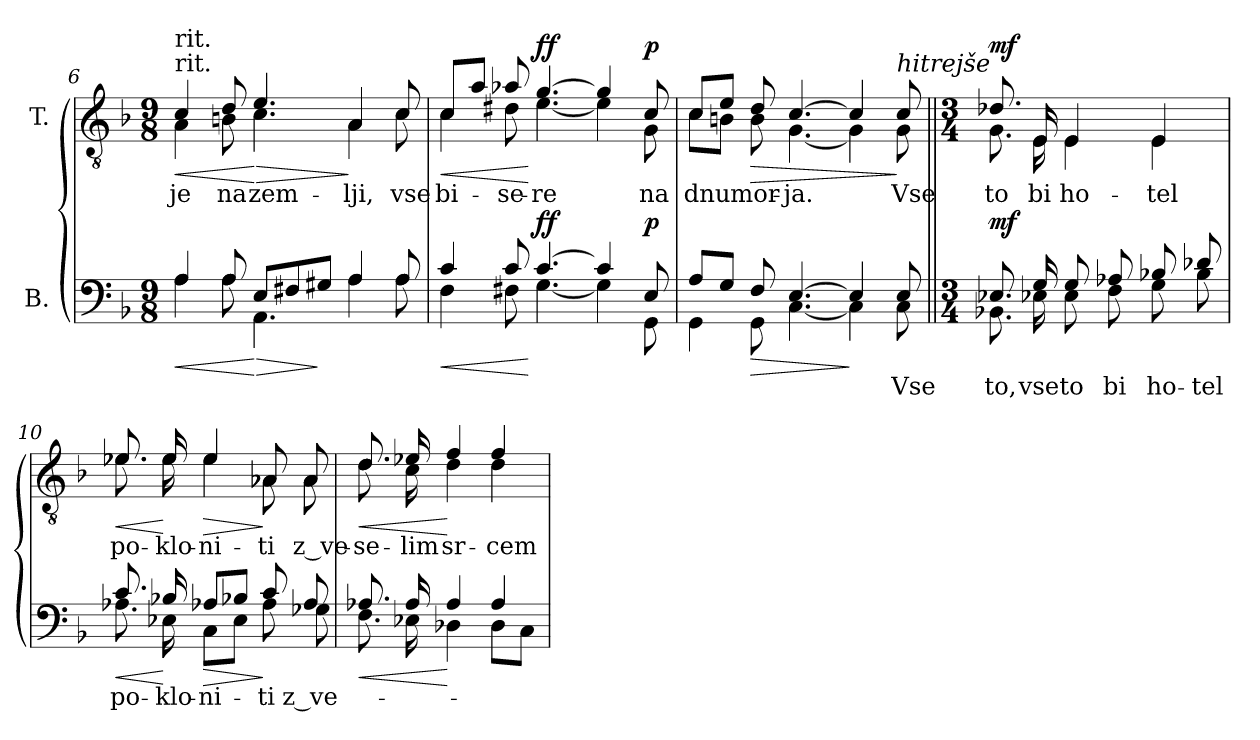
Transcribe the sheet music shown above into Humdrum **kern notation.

**kern	**text	**dynam	**kern	**text	**dynam
*part2	*part2	*part2	*part1	*part1	*part1
*staff2	*staff2	*staff2	*staff1	*staff1	*staff1
*I"B.	*	*	*I"T.	*	*
*clefF4	*	*	*clefGv2	*	*
*	*	*	*ITrd7c12	*	*
*k[b-]	*	*	*k[b-]	*	*
*F:	*	*	*F:	*	*
*M9/8	*	*	*M9/8	*	*
=6	=6	=6	=6	=6	=6
!	!	!LO:HP:b	!	!	!LO:HP:b
*^	*	*	*^	*	*
!	!	!	!	!LO:TX:t=rit.	!	!	!
!	!	!	!	!LO:TX:t=rit.	!	!	!
!	!	!	!	!	!	!LO:LY:b:color=#000000	!
4Ai/	4Ai\	.	<	4Ci/	4AAi\	-je	<
!	!	!	!	!	!	!LO:LY:b:color=#000000	!
8Ai/	8Ai\	.	.	8Di/	8BBni\	na	.
!	!	!	!LO:HP:n=1:b	!	!	!	!LO:HP:n=1:b
!	!	!	!	!	!	!LO:LY:b:color=#000000	!
8Ei/L	4.AAi\	.	[ >	4.Ei/	4.Ci\	zem-	[ >
8F#Xi/	.	.	.	.	.	.	.
8G#Xi/J	.	.	]	.	.	.	.
!	!	!	!	!	!	!LO:LY:b:color=#000000	!
4Ai/	4Ai\	.	.	4AAi/	4AAi\	-lji,	]
!	!	!	!	!	!	!LO:LY:b:color=#000000	!
8Ai/	8Ai\	.	.	8Ci/	8Ci\	vse	.
!!LO:LB:g=z	!!
=7	=7	=7	=7	=7	=7	=7	=7
!	!	!	!LO:HP:b	!	!	!	!LO:HP:b
!	!	!	!	!	!	!LO:LY:b:color=#000000	!
4ci/	4Fi\	.	<	8Ci/L	4Ci\	bi-	<
.	.	.	.	8Ai/J	.	.	.
!	!	!	!	!	!	!LO:LY:b:color=#000000	!
8ci/	8F#Xi\	.	.	8A-Xi/	8D#Xi\	-se-	.
!	!	!	!	!	!	!LO:LY:b:color=#000000	!
[4.ci/	[4.Gi\	.	[ ff	[4.Gi/	[4.Ei\	-re	[ ff
4ci/]	4Gi\]	.	.	4Gi/]	4Ei\]	.	.
!	!	!	!	!	!	!LO:LY:b:color=#000000	!
8Ei/	8GGi\	.	p	8Ci/	8GGi\	na	p
=8	=8	=8	=8	=8	=8	=8	=8
!	!	!	!	!	!	!LO:LY:b:color=#000000	!
8Ai/L	4GGi\	.	.	8Ci/L	8Ci\L	dnu	.
8Gi/J	.	.	.	8Ei/J	8BBni\J	.	.
!	!	!	!LO:HP:b	!	!	!	!LO:HP:b
!	!	!	!	!	!	!LO:LY:b:color=#000000	!
8Fi/	8GGi\	.	>	8Di/	8BBi\	mor-	>
!	!	!	!	!	!	!LO:LY:b:color=#000000	!
[4.Ei/	[4.Ci\	.	.	[4.Ci/	[4.GGi\	-ja.	.
4Ei/]	4Ci\]	.	]	4Ci/]	4GGi\]	.	.
!	!	!LO:LY:b:color=#000000	!	!	!	!	!
!	!	!	!	!LO:TX:a:i:t=hitrejše	!	!	!
!	!	!	!	!	!	!LO:LY:b:color=#000000	!
8Ei/	8Ci\	Vse	.	8Ci/	8GGi\	Vse	]
=9||	=9||	=9||	=9||	=9||	=9||	=9||	=9||
*M3/4	*	*	*	*M3/4	*	*	*
!	!	!LO:LY:b:color=#000000	!	!	!	!	!
!	!	!	!	!	!	!LO:LY:b:color=#000000	!
8.E-Xi/	8.BB-Xi\	to,	mf	8.D-Xi/	8.GGi\	to	mf
!	!	!LO:LY:b:color=#000000	!	!	!	!	!
!	!	!	!	!	!	!LO:LY:b:color=#000000	!
16Gi/	16E-Xi\	vse	.	16EEi/	16EEi\	bi	.
!	!	!LO:LY:b:color=#000000	!	!	!	!	!
!	!	!	!	!	!	!LO:LY:b:color=#000000	!
8Gi/	8E-i\	to	.	4EEi/	4EEi\	ho-	.
!	!	!LO:LY:b:color=#000000	!	!	!	!	!
8A-Xi/	8Fi\	bi	.	.	.	.	.
!	!	!LO:LY:b:color=#000000	!	!	!	!	!
!	!	!	!	!	!	!LO:LY:b:color=#000000	!
8B-Xi/	8Gi\	ho-	.	4EEi/	4EEi\	-tel	.
!	!	!LO:LY:b:color=#000000	!	!	!	!	!
8d-Xi/	8B-i\	-tel	.	.	.	.	.
=10	=10	=10	=10	=10	=10	=10	=10
!	!	!LO:LY:b:color=#000000	!LO:HP:b	!	!	!	!
!	!	!	!	!	!	!LO:LY:b:color=#000000	!LO:HP:b
8.ci/	8.A-Xi\	po-	<	8.E-Xi/	8.E-i\	po-	<
!	!	!LO:LY:b:color=#000000	!	!	!	!	!
!	!	!	!	!	!	!LO:LY:b:color=#000000	!
16B-Xi/	16E-Xi\	-klo-	[	16E-i/	16E-i\	-klo-	[
!	!	!LO:LY:b:color=#000000	!LO:HP:b	!	!	!	!
!	!	!	!	!	!	!LO:LY:b:color=#000000	!LO:HP:b
8A-Xi/L	8Ci\L	-ni-	>	4E-i/	4E-i\	-ni-	>
8B-Xi/J	8E-i\J	.	.	.	.	.	.
!	!	!LO:LY:b:color=#000000	!	!	!	!	!
!	!	!	!	!	!	!LO:LY:b:color=#000000	!
8ci/	8A-i\	-ti	]	8AA-Xi/	8AA-i\	-ti	]
!	!	!LO:LY:b:color=#000000	!	!	!	!	!
!	!	!	!	!	!	!LO:LY:b:color=#000000	!
8A-i/	8G-Xi\	z_ve-	.	8AA-i/	8AA-i\	z_ve-	.
!!LO:LB:g=z	!!
=11	=11	=11	=11	=11	=11	=11	=11
!	!	!	!LO:HP:b	!	!	!	!
!	!	!	!	!	!	!LO:LY:b:color=#000000	!LO:HP:b
8.A-Xi/	8.Fi\	.	<	8.Di/	8.Di\	-se-	<
!	!	!	!	!	!	!LO:LY:b:color=#000000	!
16A-i/	16E-Xi\	.	.	16E-Xi/	16Ci\	-lim	.
!	!	!	!	!	!	!LO:LY:b:color=#000000	!
4A-i/	4D-Xi\	.	[	4Fi/	4Di\	sr-	[
!	!	!	!	!	!	!LO:LY:b:color=#000000	!
4A-i/	8D-i\L	.	.	4Fi/	4Di\	-cem	.
.	8Ci\J	.	.	.	.	.	.
*v	*v	*	*	*	*	*	*
*	*	*	*v	*v	*	*
=	=	=	=	=	=
*-	*-	*-	*-	*-	*-
